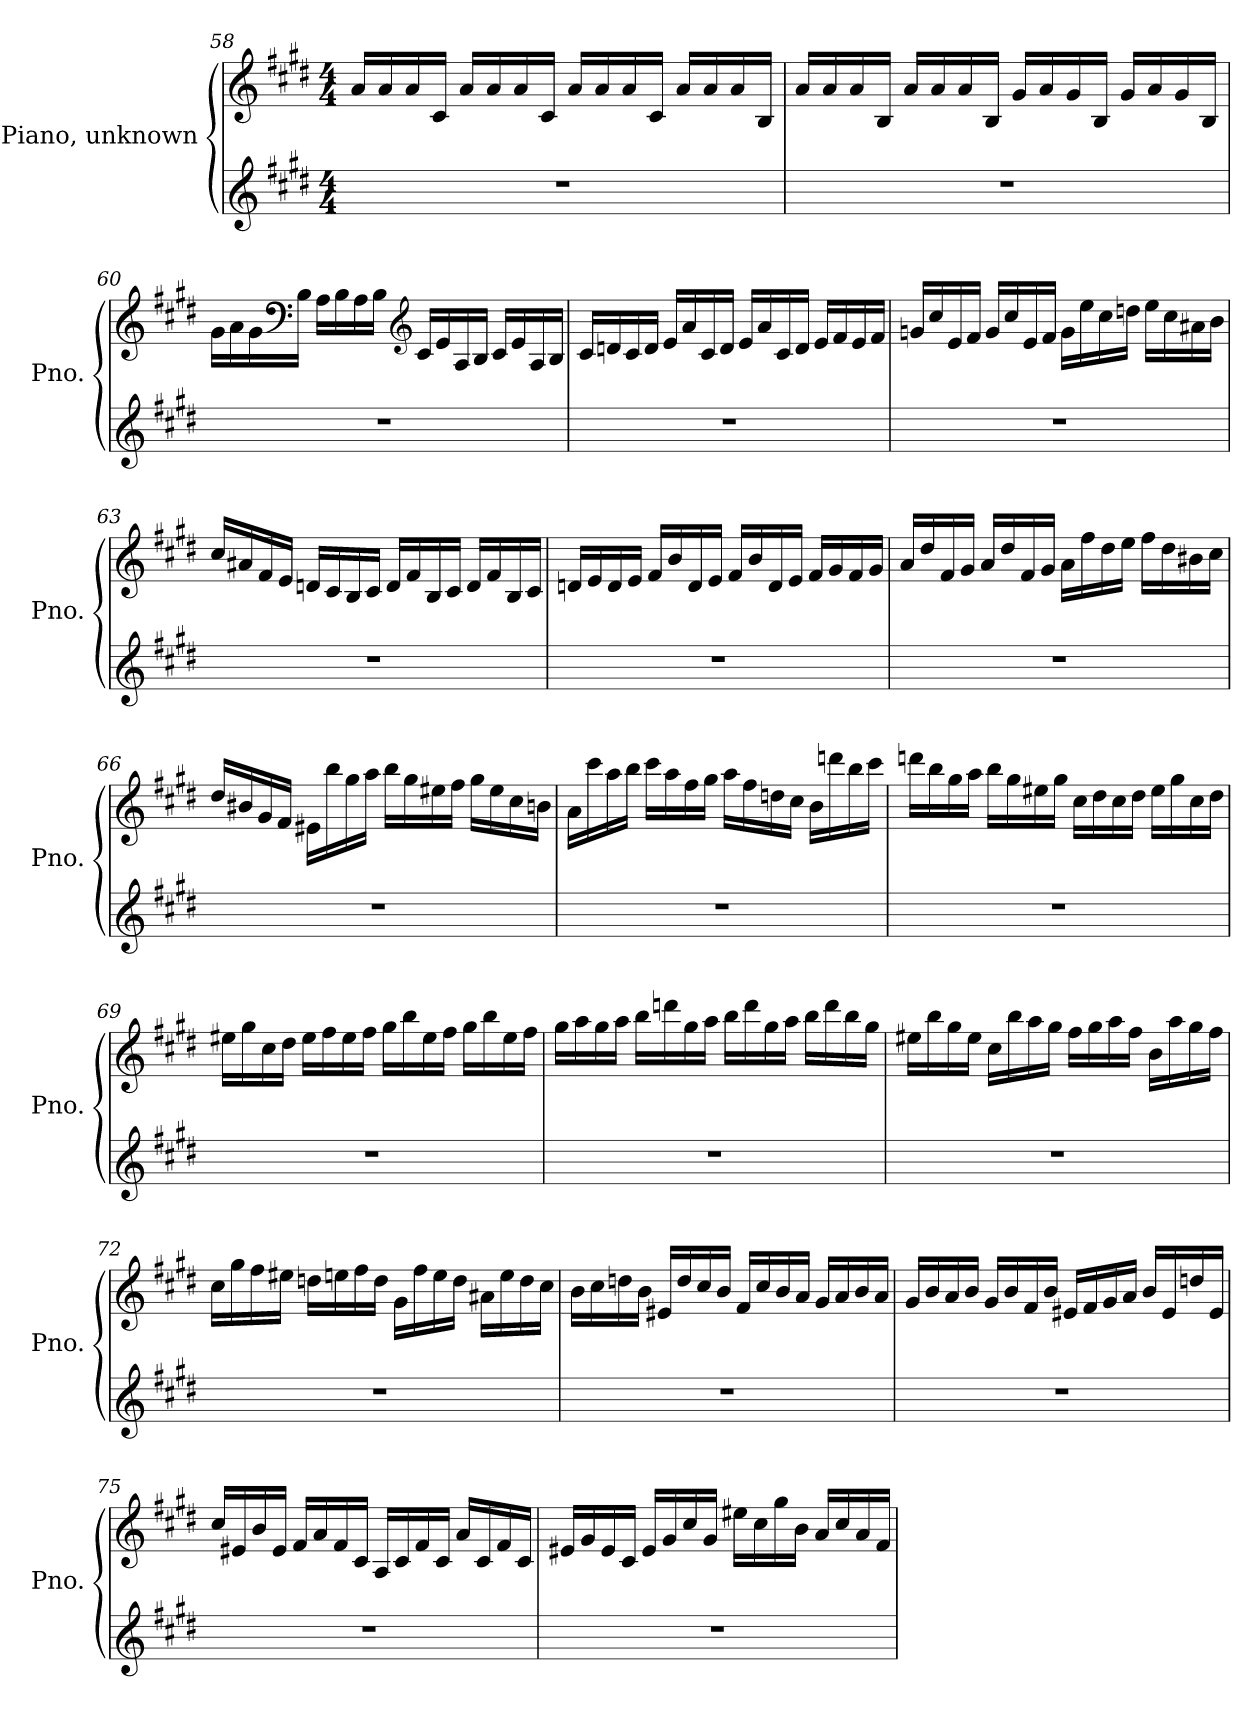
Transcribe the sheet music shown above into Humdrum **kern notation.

**kern	**kern
*part1	*part1
*staff2	*staff1
*I"Piano, unknown	*
*I'Pno.	*
!!LO:LB:g=z
*clefG2	*clefG2
*k[f#c#g#d#]	*k[f#c#g#d#]
*M4/4	*M4/4
=58	=58
1r	16a/LL
.	16a/
.	16a/
.	16c#/JJ
.	16a/LL
.	16a/
.	16a/
.	16c#/JJ
.	16a/LL
.	16a/
.	16a/
.	16c#/JJ
.	16a/LL
.	16a/
.	16a/
.	16B/JJ
=59	=59
1r	16a/LL
.	16a/
.	16a/
.	16B/JJ
.	16a/LL
.	16a/
.	16a/
.	16B/JJ
.	16g#/LL
.	16a/
.	16g#/
.	16B/JJ
.	16g#/LL
.	16a/
.	16g#/
.	16B/JJ
!!LO:LB:g=z
=60	=60
1r	16g#\LL
.	16a\
.	16g#\
*	*clefF4
.	16B\JJ
.	16A\LL
.	16B\
.	16A\
.	16B\JJ
*	*clefG2
.	16c#/LL
.	16e/
.	16A/
.	16B/JJ
.	16c#/LL
.	16e/
.	16A/
.	16B/JJ
=61	=61
1r	16c#/LL
.	16dn/
.	16c#/
.	16d/JJ
.	16e/LL
.	16a/
.	16c#/
.	16d/JJ
.	16e/LL
.	16a/
.	16c#/
.	16d/JJ
.	16e/LL
.	16f#/
.	16e/
.	16f#/JJ
!!LO:PB:g=z
=62	=62
1r	16gn/LL
.	16cc#/
.	16e/
.	16f#/JJ
.	16g/LL
.	16cc#/
.	16e/
.	16f#/JJ
.	16g\LL
.	16ee\
.	16cc#\
.	16ddn\JJ
.	16ee\LL
.	16cc#\
.	16a#X\
.	16b\JJ
=63	=63
1r	16cc#/LL
.	16a#X/
.	16f#/
.	16e/JJ
.	16dn/LL
.	16c#/
.	16B/
.	16c#/JJ
.	16d/LL
.	16f#/
.	16B/
.	16c#/JJ
.	16d/LL
.	16f#/
.	16B/
.	16c#/JJ
!!LO:LB:g=z
=64	=64
1r	16dn/LL
.	16e/
.	16d/
.	16e/JJ
.	16f#/LL
.	16b/
.	16d/
.	16e/JJ
.	16f#/LL
.	16b/
.	16d/
.	16e/JJ
.	16f#/LL
.	16g#/
.	16f#/
.	16g#/JJ
=65	=65
1r	16a/LL
.	16dd#/
.	16f#/
.	16g#/JJ
.	16a/LL
.	16dd#/
.	16f#/
.	16g#/JJ
.	16a\LL
.	16ff#\
.	16dd#\
.	16ee\JJ
.	16ff#\LL
.	16dd#\
.	16b#X\
.	16cc#\JJ
!!LO:LB:g=z
=66	=66
1r	16dd#/LL
.	16b#X/
.	16g#/
.	16f#/JJ
.	16e#X\LL
.	16bb\
.	16gg#\
.	16aa\JJ
.	16bb\LL
.	16gg#\
.	16ee#X\
.	16ff#\JJ
.	16gg#\LL
.	16ee#\
.	16cc#\
.	16bn\JJ
=67	=67
1r	16a\LL
.	16ccc#\
.	16aa\
.	16bb\JJ
.	16ccc#\LL
.	16aa\
.	16ff#\
.	16gg#\JJ
.	16aa\LL
.	16ff#\
.	16ddn\
.	16cc#\JJ
.	16b\LL
.	16dddn\
.	16bb\
.	16ccc#\JJ
!!LO:LB:g=z
=68	=68
1r	16dddn\LL
.	16bb\
.	16gg#\
.	16aa\JJ
.	16bb\LL
.	16gg#\
.	16ee#X\
.	16gg#\JJ
.	16cc#\LL
.	16dd#\
.	16cc#\
.	16dd#\JJ
.	16ee#\LL
.	16gg#\
.	16cc#\
.	16dd#\JJ
=69	=69
1r	16ee#X\LL
.	16gg#\
.	16cc#\
.	16dd#\JJ
.	16ee#\LL
.	16ff#\
.	16ee#\
.	16ff#\JJ
.	16gg#\LL
.	16bb\
.	16ee#\
.	16ff#\JJ
.	16gg#\LL
.	16bb\
.	16ee#\
.	16ff#\JJ
!!LO:LB:g=z
=70	=70
1r	16gg#\LL
.	16aa\
.	16gg#\
.	16aa\JJ
.	16bb\LL
.	16dddn\
.	16gg#\
.	16aa\JJ
.	16bb\LL
.	16ddd\
.	16gg#\
.	16aa\JJ
.	16bb\LL
.	16ddd\
.	16bb\
.	16gg#\JJ
=71	=71
1r	16ee#X\LL
.	16bb\
.	16gg#\
.	16ee#\JJ
.	16cc#\LL
.	16bb\
.	16aa\
.	16gg#\JJ
.	16ff#\LL
.	16gg#\
.	16aa\
.	16ff#\JJ
.	16b\LL
.	16aa\
.	16gg#\
.	16ff#\JJ
!!LO:LB:g=z
=72	=72
1r	16cc#\LL
.	16gg#\
.	16ff#\
.	16ee#X\JJ
.	16ddn\LL
.	16een\
.	16ff#\
.	16dd\JJ
.	16g#\LL
.	16ff#\
.	16ee\
.	16dd\JJ
.	16a#X\LL
.	16ee\
.	16dd\
.	16cc#\JJ
=73	=73
1r	16b\LL
.	16cc#\
.	16ddn\
.	16b\JJ
.	16e#X/LL
.	16dd/
.	16cc#/
.	16b/JJ
.	16f#/LL
.	16cc#/
.	16b/
.	16a/JJ
.	16g#/LL
.	16a/
.	16b/
.	16a/JJ
!!LO:PB:g=z
=74	=74
1r	16g#/LL
.	16b/
.	16a/
.	16b/JJ
.	16g#/LL
.	16b/
.	16f#/
.	16b/JJ
.	16e#X/LL
.	16f#/
.	16g#/
.	16a/JJ
.	16b/LL
.	16e#/
.	16ddn/
.	16e#/JJ
=75	=75
1r	16cc#/LL
.	16e#X/
.	16b/
.	16e#/JJ
.	16f#/LL
.	16a/
.	16f#/
.	16c#/JJ
.	16A/LL
.	16c#/
.	16f#/
.	16c#/JJ
.	16a/LL
.	16c#/
.	16f#/
.	16c#/JJ
!!LO:LB:g=z
=76	=76
1r	16e#X/LL
.	16g#/
.	16e#/
.	16c#/JJ
.	16e#/LL
.	16g#/
.	16cc#/
.	16g#/JJ
.	16ee#X\LL
.	16cc#\
.	16gg#\
.	16b\JJ
.	16a/LL
.	16cc#/
.	16a/
.	16f#/JJ
=	=
*-	*-
